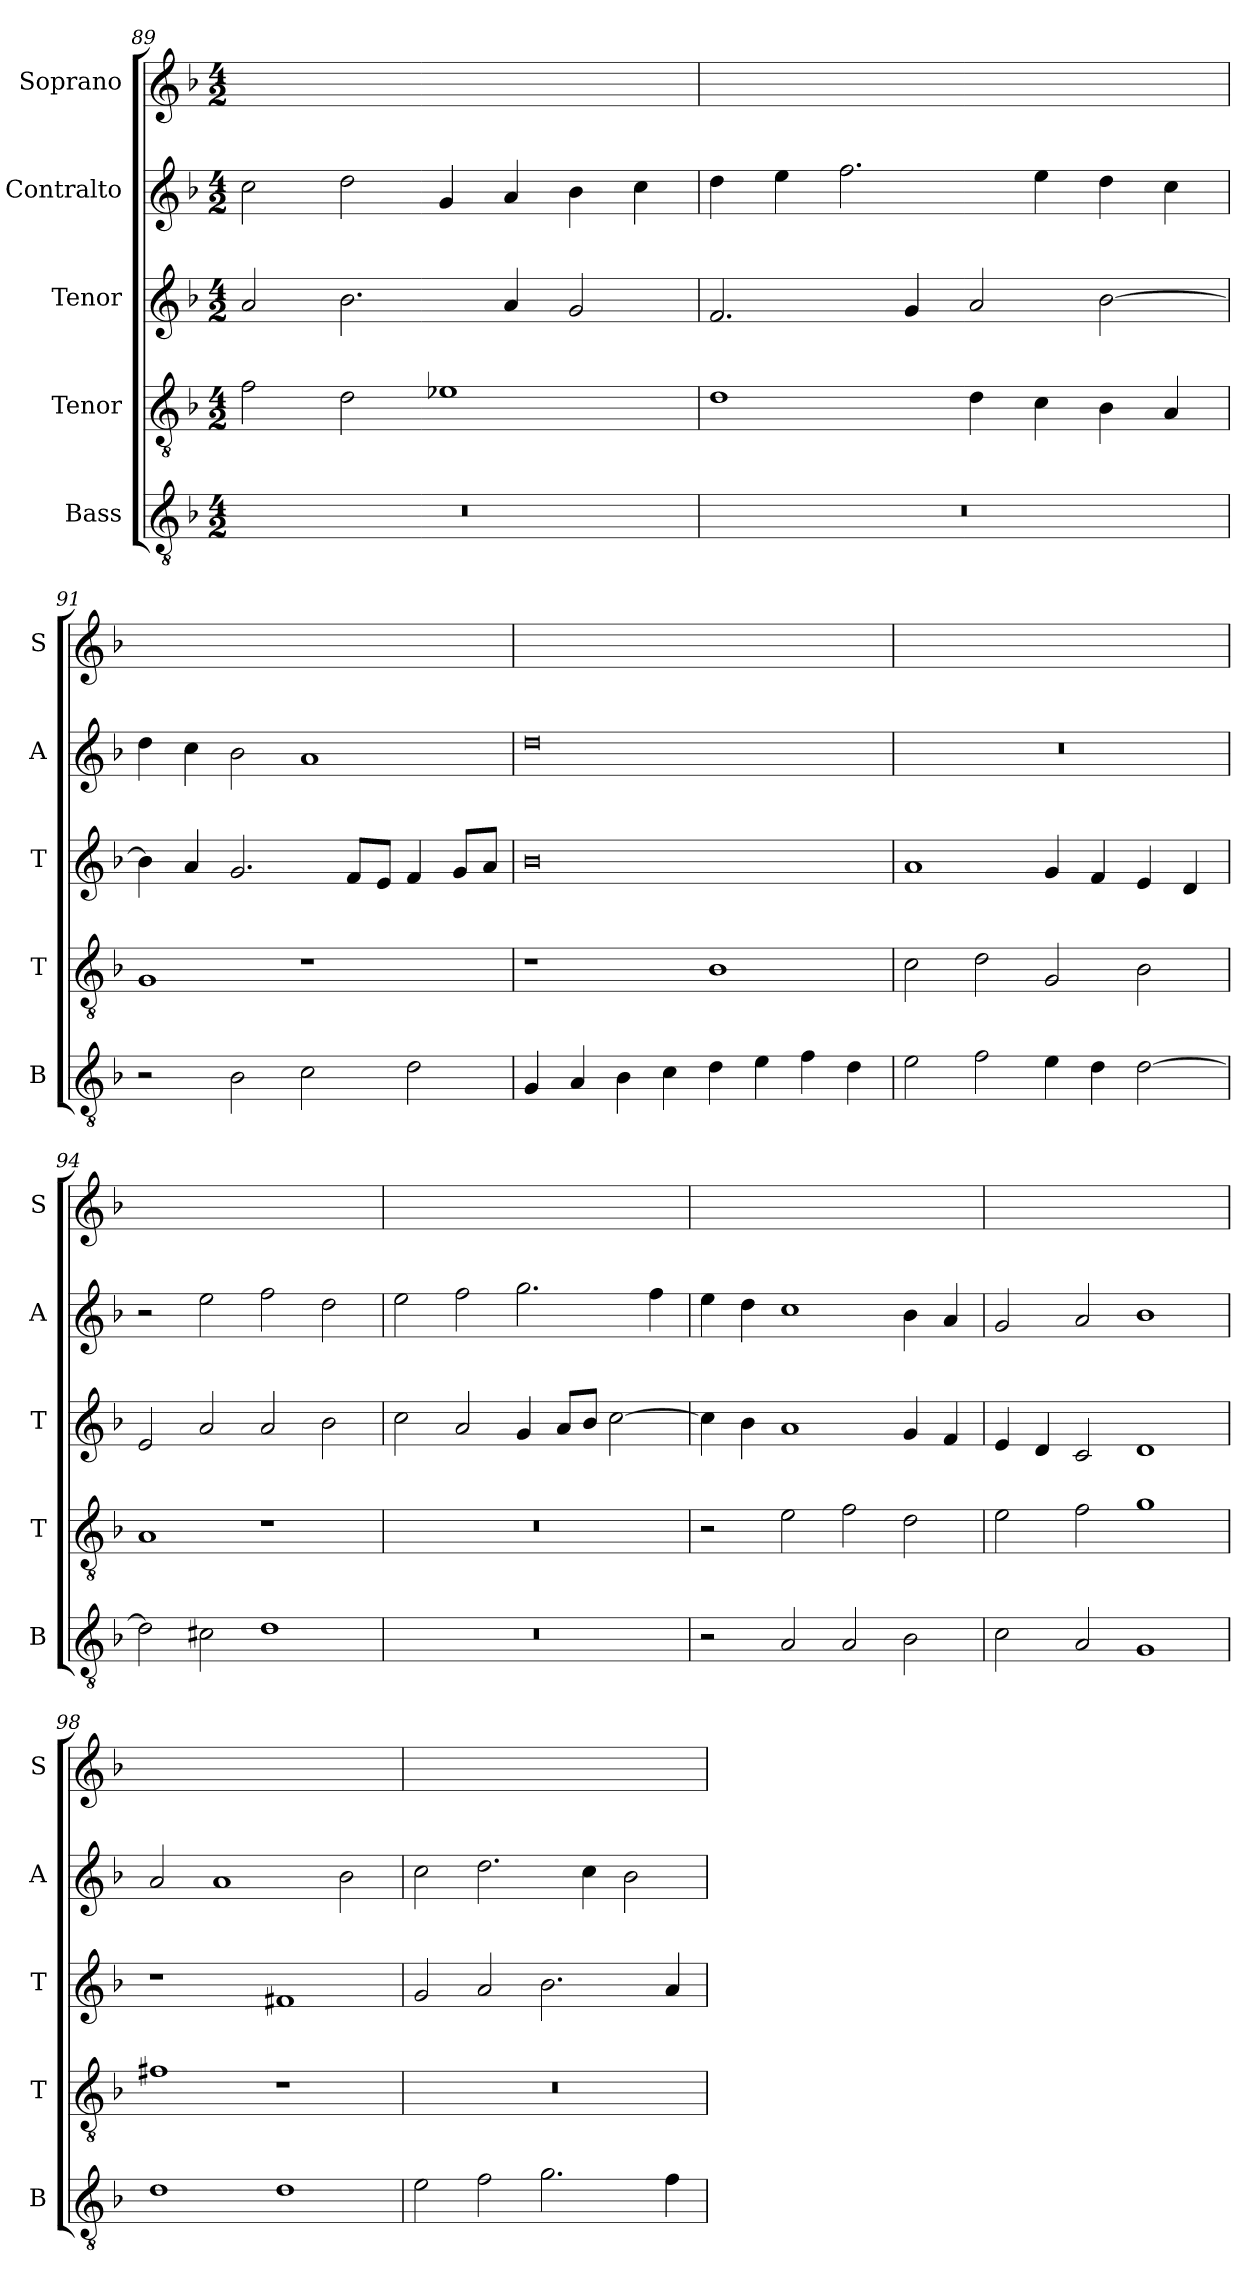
**kern	**kern	**kern	**kern	**kern
*part5	*part4	*part3	*part2	*part1
*staff5	*staff4	*staff3	*staff2	*staff1
*I"Bass	*I"Tenor	*I"Tenor	*I"Contralto	*I"Soprano
*I'B	*I'T	*I'T	*I'A	*I'S
*clefGv2	*clefGv2	*clefG2	*clefG2	*clefG2
*k[b-]	*k[b-]	*k[b-]	*k[b-]	*k[b-]
*G:dor	*G:dor	*G:dor	*G:dor	*G:dor
*M4/2	*M4/2	*M4/2	*M4/2	*M4/2
=89	=89	=89	=89	=89
0r	2f	2a	2cc	0ryy
.	2d	2.b-	2dd	.
.	1e-X	.	4g	.
.	.	4a	4a	.
.	.	2g	4b-	.
.	.	.	4cc	.
=90	=90	=90	=90	=90
0r	1d	2.f	4dd	0ryy
.	.	.	4ee	.
.	.	.	2.ff	.
.	.	4g	.	.
.	4d	2a	.	.
.	4c	.	4ee	.
.	4B-	[2b-	4dd	.
.	4A	.	4cc	.
=91	=91	=91	=91	=91
2r	1G	4b-]	4dd	0ryy
.	.	4a	4cc	.
2B-	.	2.g	2b-	.
2c	1r	.	1a	.
.	.	8f/L	.	.
.	.	8e/J	.	.
2d	.	4f	.	.
.	.	8g/L	.	.
.	.	8a/J	.	.
=92	=92	=92	=92	=92
4G	1r	0b-	0dd	0ryy
4A	.	.	.	.
4B-	.	.	.	.
4c	.	.	.	.
4d	1B-	.	.	.
4e	.	.	.	.
4f	.	.	.	.
4d	.	.	.	.
=93	=93	=93	=93	=93
2e	2c	1a	0r	0ryy
2f	2d	.	.	.
4e	2G	4g	.	.
4d	.	4f	.	.
[2d	2B-	4e	.	.
.	.	4d	.	.
=94	=94	=94	=94	=94
2d]	1A	2e	2r	0ryy
2c#X	.	2a	2ee	.
1d	1r	2a	2ff	.
.	.	2b-	2dd	.
=95	=95	=95	=95	=95
0r	0r	2cc	2ee	0ryy
.	.	2a	2ff	.
.	.	4g	2.gg	.
.	.	8a/L	.	.
.	.	8b-/J	.	.
.	.	[2cc	.	.
.	.	.	4ff	.
=96	=96	=96	=96	=96
2r	2r	4cc]	4ee	0ryy
.	.	4b-	4dd	.
2A	2e	1a	1cc	.
2A	2f	.	.	.
2B-	2d	4g	4b-	.
.	.	4f	4a	.
=97	=97	=97	=97	=97
2c	2e	4e	2g	0ryy
.	.	4d	.	.
2A	2f	2c	2a	.
1G	1g	1d	1b-	.
=98	=98	=98	=98	=98
1d	1f#X	1r	2a	0ryy
.	.	.	1a	.
1d	1r	1f#X	.	.
.	.	.	2b-	.
=99	=99	=99	=99	=99
2e	0r	2g	2cc	0ryy
2f	.	2a	2.dd	.
2.g	.	2.b-	.	.
.	.	.	4cc	.
.	.	.	2b-	.
4f	.	4a	.	.
=	=	=	=	=
*-	*-	*-	*-	*-
